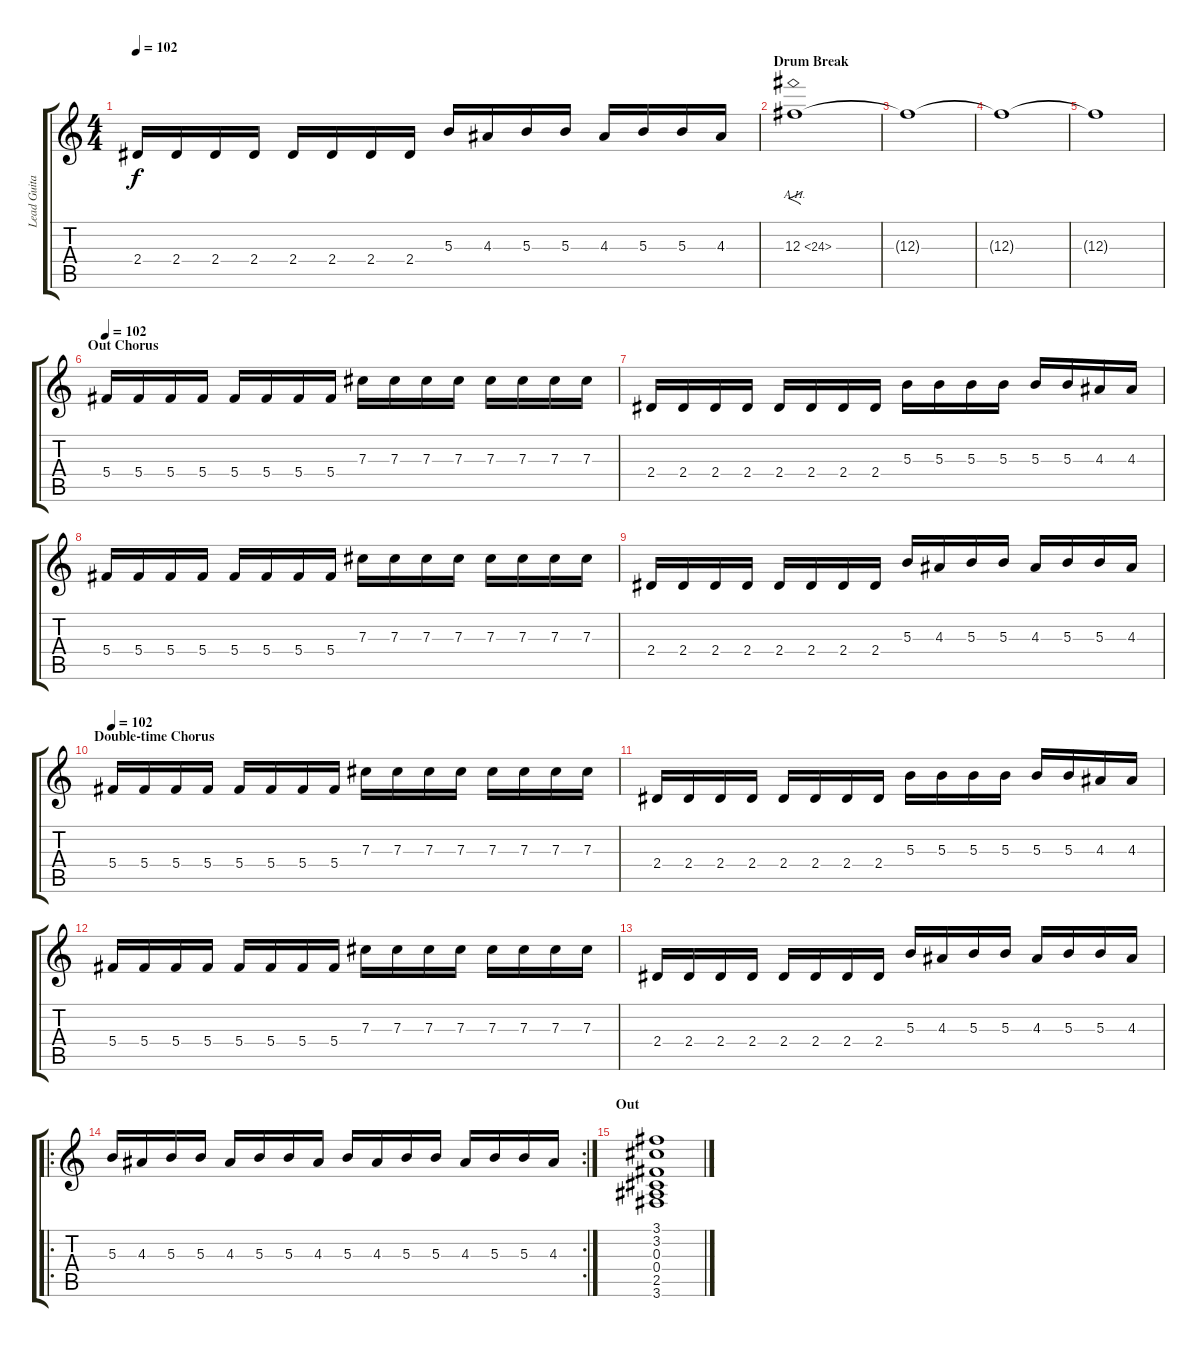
\track ("Lead Guitar" "Lead Guita") {instrument distortionguitar}
\staff {score tabs}
\tuning (Eb4 Bb3 Gb3 Db3 Ab2 Eb2) {hide}
\ts (4 4)
\tempo 102
\clef g2
\ks c
2.4.16{dy f} 2.4.16 2.4.16 2.4.16 2.4.16 2.4.16 2.4.16 2.4.16 5.3.16 4.3.16 5.3.16 5.3.16 4.3.16 5.3.16 5.3.16 4.3.16 |
\section ("" "Drum Break")
12.3{ah 12}.1{f} |
12.3{t}.1 |
12.3{t}.1 |
12.3{t}.1 |
\section ("" "Out Chorus")
\tempo 102
5.4.16{volume 9} 5.4.16 5.4.16 5.4.16 5.4.16 5.4.16 5.4.16 5.4.16 7.3.16 7.3.16 7.3.16 7.3.16 7.3.16 7.3.16 7.3.16 7.3.16 |
2.4.16 2.4.16 2.4.16 2.4.16 2.4.16 2.4.16 2.4.16 2.4.16 5.3.16 5.3.16 5.3.16 5.3.16 5.3.16 5.3.16 4.3.16 4.3.16 |
5.4.16 5.4.16 5.4.16 5.4.16 5.4.16 5.4.16 5.4.16 5.4.16 7.3.16 7.3.16 7.3.16 7.3.16 7.3.16 7.3.16 7.3.16 7.3.16 |
2.4.16 2.4.16 2.4.16 2.4.16 2.4.16 2.4.16 2.4.16 2.4.16 5.3.16 4.3.16 5.3.16 5.3.16 4.3.16 5.3.16 5.3.16 4.3.16 |
\section ("" "Double-time Chorus")
\tempo 102
5.4.16{volume 9} 5.4.16 5.4.16 5.4.16 5.4.16 5.4.16 5.4.16 5.4.16 7.3.16 7.3.16 7.3.16 7.3.16 7.3.16 7.3.16 7.3.16 7.3.16 |
2.4.16 2.4.16 2.4.16 2.4.16 2.4.16 2.4.16 2.4.16 2.4.16 5.3.16 5.3.16 5.3.16 5.3.16 5.3.16 5.3.16 4.3.16 4.3.16 |
5.4.16 5.4.16 5.4.16 5.4.16 5.4.16 5.4.16 5.4.16 5.4.16 7.3.16 7.3.16 7.3.16 7.3.16 7.3.16 7.3.16 7.3.16 7.3.16 |
2.4.16 2.4.16 2.4.16 2.4.16 2.4.16 2.4.16 2.4.16 2.4.16 5.3.16 4.3.16 5.3.16 5.3.16 4.3.16 5.3.16 5.3.16 4.3.16 |
\ro
\rc 2
5.3.16 4.3.16 5.3.16 5.3.16 4.3.16 5.3.16 5.3.16 4.3.16 5.3.16 4.3.16 5.3.16 5.3.16 4.3.16 5.3.16 5.3.16 4.3.16 |
\section ("" "Out")
(3.1 3.2 0.3 0.4 2.5 3.6).1
